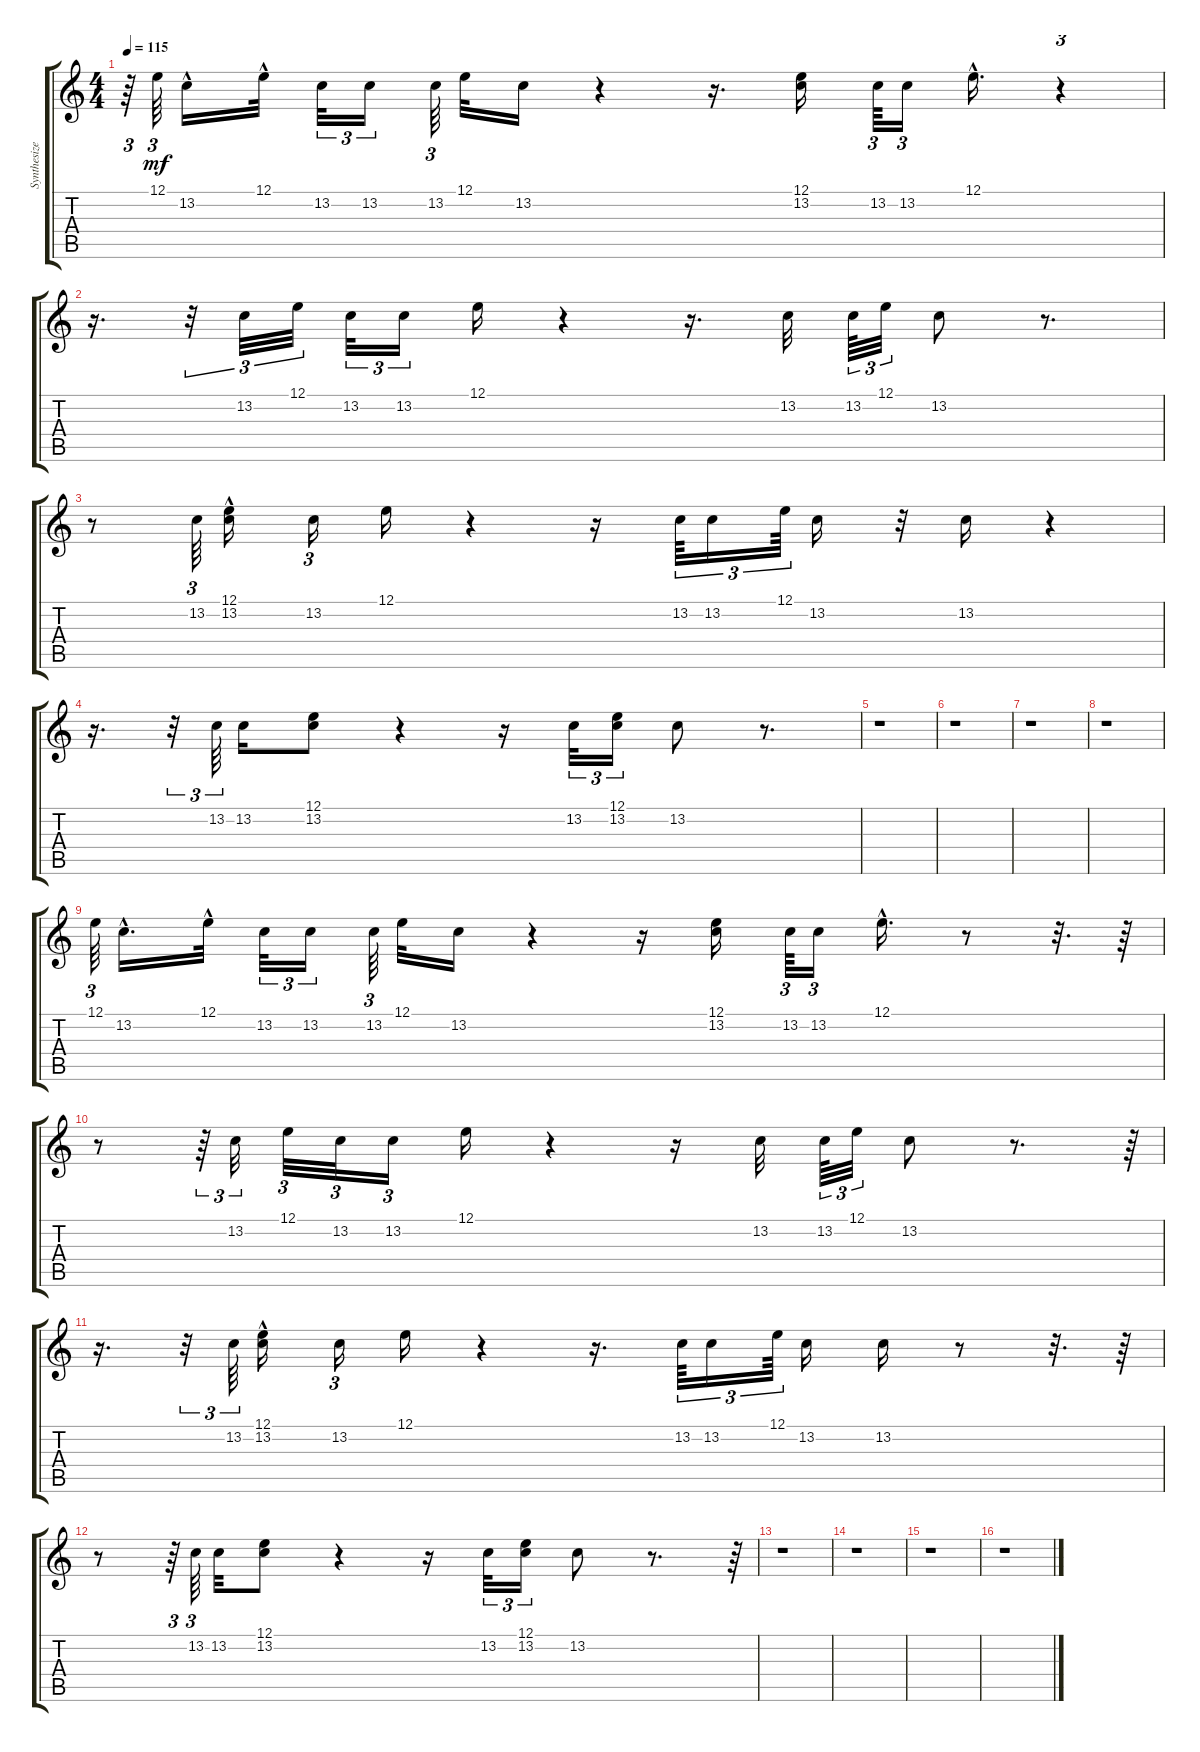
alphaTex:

\track ("Synthesizer III" "Synthesize") {instrument lead8bassandlead}
\staff {score tabs}
\tuning (E4 B3 G3 D3 A2 E2) {hide}
\ts (4 4)
\tempo 115
\clef g2
\ks c
r.64{tu (3 2) dy mf} 12.1.64{tu (3 2)} 13.2{hac}.16 12.1{hac}.32 13.2.32{tu (3 2)} 13.2.16{tu (3 2)} 13.2.64{tu (3 2)} 12.1.32 13.2.16 r.4 r.16{d} (12.1 13.2).16 13.2.64{tu (3 2)} 13.2.16{tu (3 2)} 12.1{hac}.16{d} r.4{tu (3 2)} |
r.16{d} r.32{tu (3 2)} 13.2.32{tu (3 2)} 12.1.32{tu (3 2)} 13.2.32{tu (3 2)} 13.2.16{tu (3 2)} 12.1.16 r.4 r.16{d} 13.2.32 13.2.64{tu (3 2)} 12.1.32{tu (3 2)} 13.2.8 r.8{d} |
r.8 13.2.64{tu (3 2)} (12.1{hac} 13.2).16 13.2.16{tu (3 2)} 12.1.16 r.4 r.16 13.2.64{tu (3 2)} 13.2.16{tu (3 2)} 12.1.64{tu (3 2)} 13.2.16 r.32 13.2.16 r.4{tu (3 2)} |
r.16{d} r.32{tu (3 2)} 13.2.64{tu (3 2)} 13.2.16 (12.1 13.2).8 r.4 r.16 13.2.32{tu (3 2)} (12.1 13.2).16{tu (3 2)} 13.2.8 r.8{d} |
r.1 |
r.1 |
r.1 |
r.1 |
12.1.64{tu (3 2)} 13.2{hac}.16{d} 12.1{hac}.32 13.2.32{tu (3 2)} 13.2.16{tu (3 2)} 13.2.64{tu (3 2)} 12.1.32 13.2.16 r.4 r.16 (12.1 13.2).16 13.2.64{tu (3 2)} 13.2.16{tu (3 2)} 12.1{hac}.16{d} r.8 r.32{d} r.64 |
r.8 r.64{tu (3 2)} 13.2.32{tu (3 2)} 12.1.32{tu (3 2)} 13.2.32{tu (3 2)} 13.2.16{tu (3 2)} 12.1.16 r.4 r.16 13.2.32 13.2.64{tu (3 2)} 12.1.32{tu (3 2)} 13.2.8 r.8{d} r.64{tu (3 2)} |
r.16{d} r.32{tu (3 2)} 13.2.64{tu (3 2)} (12.1{hac} 13.2).16 13.2.16{tu (3 2)} 12.1.16 r.4 r.16{d} 13.2.64{tu (3 2)} 13.2.16{tu (3 2)} 12.1.64{tu (3 2)} 13.2.16 13.2.16 r.8 r.32{d} r.64 |
r.8 r.64{tu (3 2)} 13.2.64{tu (3 2)} 13.2.32 (12.1 13.2).8 r.4 r.16 13.2.32{tu (3 2)} (12.1 13.2).16{tu (3 2)} 13.2.8 r.8{d} r.64{tu (3 2)} |
r.1 |
r.1 |
r.1 |
r.1
